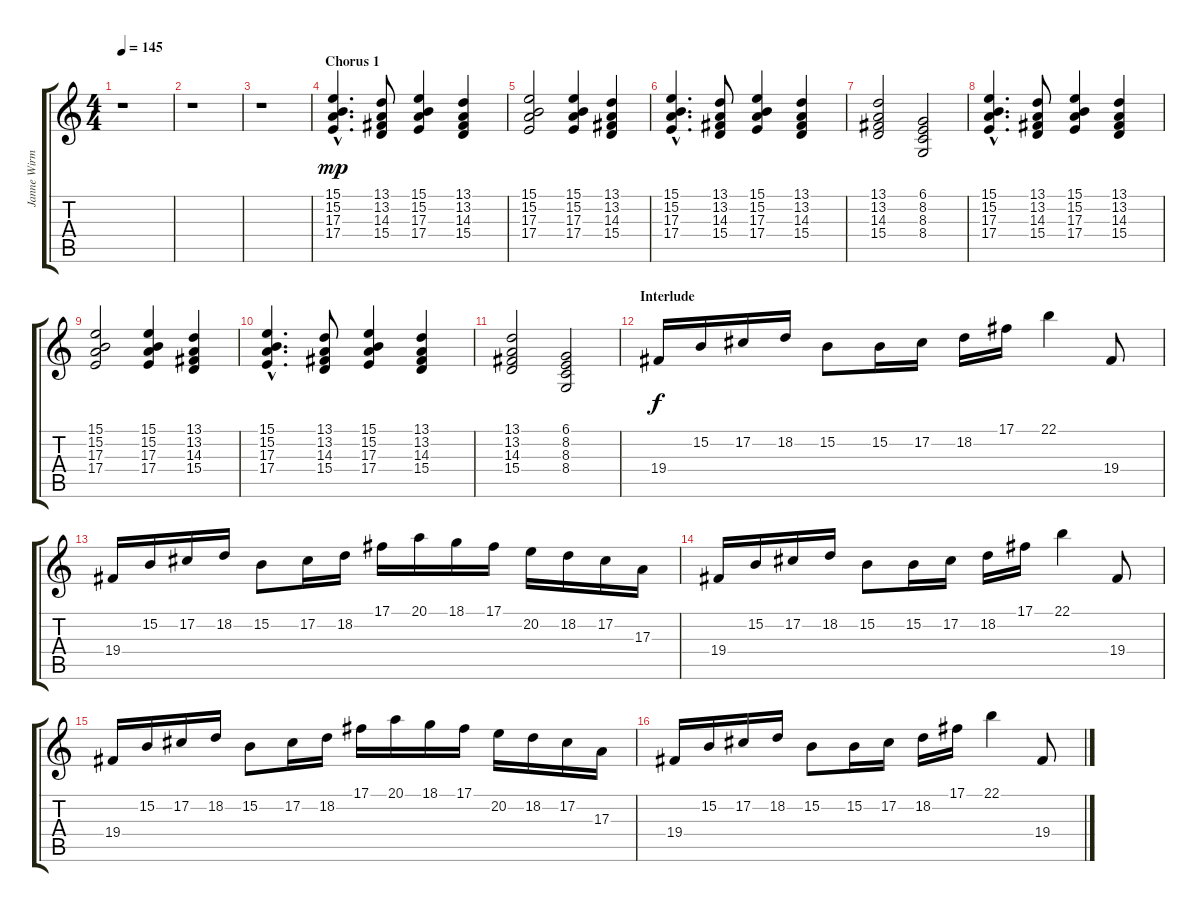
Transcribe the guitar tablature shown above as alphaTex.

\track ("Janne Wirman" "Janne Wirm") {instrument stringensemble1}
\staff {score tabs}
\tuning (Db4 Ab3 E3 B2 Gb2 Db2) {hide}
\ts (4 4)
\tempo 145
\clef g2
\ks c
r.1{dy f} |
r.1 |
r.1 |
\section ("" "Chorus 1")
(15.1{hac} 15.2{hac} 17.3{hac} 17.4{hac}).4{d dy mp balance 8 instrument stringensemble1} (13.1 13.2 14.3 15.4).8 (15.1 15.2 17.3 17.4).4 (13.1 13.2 14.3 15.4).4 |
(15.1 15.2 17.3 17.4).2{instrument stringensemble1} (15.1 15.2 17.3 17.4).4 (13.1 13.2 14.3 15.4).4 |
(15.1{hac} 15.2{hac} 17.3{hac} 17.4{hac}).4{d instrument stringensemble1} (13.1 13.2 14.3 15.4).8 (15.1 15.2 17.3 17.4).4 (13.1 13.2 14.3 15.4).4 |
(13.1 13.2 14.3 15.4).2{instrument stringensemble1} (6.1 8.2 8.3 8.4).2 |
(15.1{hac} 15.2{hac} 17.3{hac} 17.4{hac}).4{d balance 8 instrument stringensemble1} (13.1 13.2 14.3 15.4).8 (15.1 15.2 17.3 17.4).4 (13.1 13.2 14.3 15.4).4 |
(15.1 15.2 17.3 17.4).2{instrument stringensemble1} (15.1 15.2 17.3 17.4).4 (13.1 13.2 14.3 15.4).4 |
(15.1{hac} 15.2{hac} 17.3{hac} 17.4{hac}).4{d instrument stringensemble1} (13.1 13.2 14.3 15.4).8 (15.1 15.2 17.3 17.4).4 (13.1 13.2 14.3 15.4).4 |
(13.1 13.2 14.3 15.4).2{instrument stringensemble1} (6.1 8.2 8.3 8.4).2 |
\section ("" "Interlude")
19.4.16{dy f volume 16 balance 0 instrument stringensemble1} 15.2.16 17.2.16 18.2.16 15.2.8 15.2.16 17.2.16 18.2.16 17.1.16 22.1.4 19.4.8 |
19.4.16 15.2.16 17.2.16 18.2.16 15.2.8 17.2.16 18.2.16 17.1.16 20.1.16 18.1.16 17.1.16 20.2.16 18.2.16 17.2.16 17.3.16 |
19.4.16 15.2.16 17.2.16 18.2.16 15.2.8 15.2.16 17.2.16 18.2.16 17.1.16 22.1.4 19.4.8 |
19.4.16 15.2.16 17.2.16 18.2.16 15.2.8 17.2.16 18.2.16 17.1.16 20.1.16 18.1.16 17.1.16 20.2.16 18.2.16 17.2.16 17.3.16 |
19.4.16 15.2.16 17.2.16 18.2.16 15.2.8 15.2.16 17.2.16 18.2.16 17.1.16 22.1.4 19.4.8
